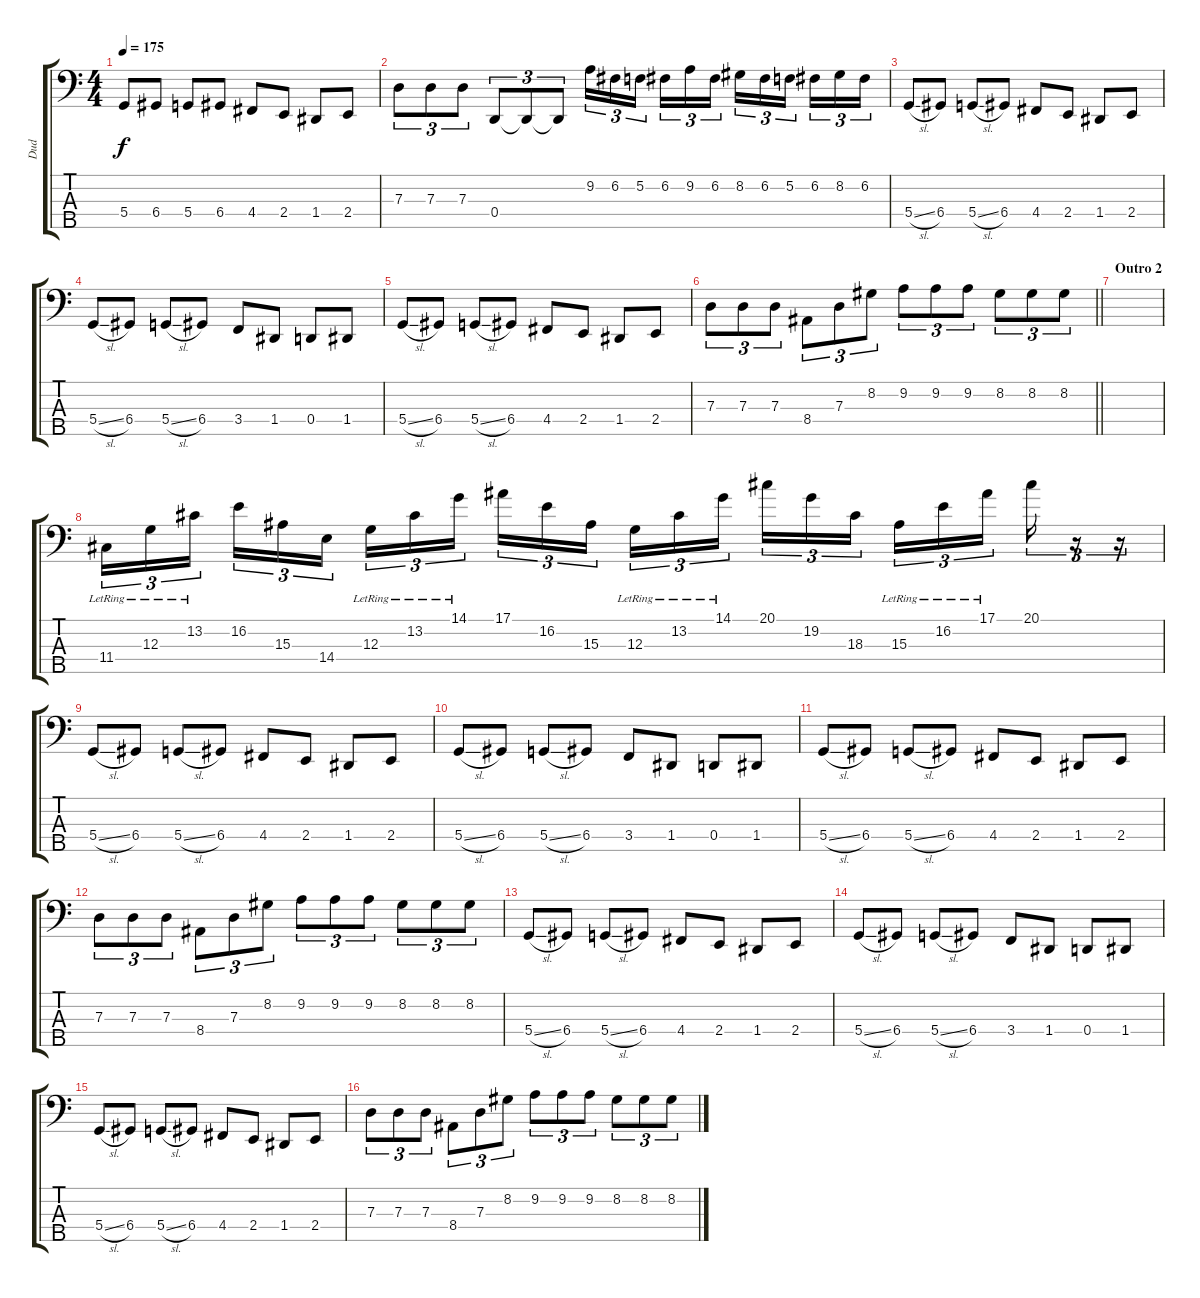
\track ("Dud" "Dud") {instrument slapbass1}
\staff {score tabs}
\tuning (F2 C2 G1 D1 A0) {hide}
\ts (4 4)
\tempo 175
\clef f4
\ks c
5.4.8{dy f} 6.4.8 5.4.8 6.4.8 4.4.8 2.4.8 1.4.8 2.4.8 |
7.3.8{tu (3 2)} 7.3.8{tu (3 2)} 7.3.8{tu (3 2)} 0.4.8{tu (3 2)} 0.4{t}.8{tu (3 2)} 0.4{t}.8{tu (3 2)} 9.2.16{tu (3 2)} 6.2.16{tu (3 2)} 5.2.16{tu (3 2) beam splitsecondary} 6.2.16{tu (3 2)} 9.2.16{tu (3 2)} 6.2.16{tu (3 2)} 8.2.16{tu (3 2)} 6.2.16{tu (3 2)} 5.2.16{tu (3 2) beam splitsecondary} 6.2.16{tu (3 2)} 8.2.16{tu (3 2)} 6.2.16{tu (3 2)} |
5.4{sl}.8 6.4.8 5.4{sl}.8 6.4.8 4.4.8 2.4.8 1.4.8 2.4.8 |
5.4{sl}.8 6.4.8 5.4{sl}.8 6.4.8 3.4.8 1.4.8 0.4.8 1.4.8 |
5.4{sl}.8 6.4.8 5.4{sl}.8 6.4.8 4.4.8 2.4.8 1.4.8 2.4.8 |
\barLineRight lightlight
7.3.8{tu (3 2)} 7.3.8{tu (3 2)} 7.3.8{tu (3 2)} 8.4.8{tu (3 2)} 7.3.8{tu (3 2)} 8.2.8{tu (3 2)} 9.2.8{tu (3 2)} 9.2.8{tu (3 2)} 9.2.8{tu (3 2)} 8.2.8{tu (3 2)} 8.2.8{tu (3 2)} 8.2.8{tu (3 2)} |
\section ("" "Outro 2")
|
11.4{lr}.16{tu (3 2)} 12.3{lr}.16{tu (3 2)} 13.2{lr}.16{tu (3 2) beam splitsecondary} 16.2.16{tu (3 2)} 15.3.16{tu (3 2)} 14.4.16{tu (3 2)} 12.3{lr}.16{tu (3 2)} 13.2{lr}.16{tu (3 2)} 14.1{lr}.16{tu (3 2) beam splitsecondary} 17.1.16{tu (3 2)} 16.2.16{tu (3 2)} 15.3.16{tu (3 2)} 12.3{lr}.16{tu (3 2)} 13.2{lr}.16{tu (3 2)} 14.1{lr}.16{tu (3 2) beam splitsecondary} 20.1.16{tu (3 2)} 19.2.16{tu (3 2)} 18.3.16{tu (3 2)} 15.3{lr}.16{tu (3 2)} 16.2{lr}.16{tu (3 2)} 17.1{lr}.16{tu (3 2) beam splitsecondary} 20.1.16{tu (3 2)} r.16{tu (3 2)} r.16{tu (3 2)} |
5.4{sl}.8 6.4.8 5.4{sl}.8 6.4.8 4.4.8 2.4.8 1.4.8 2.4.8 |
5.4{sl}.8 6.4.8 5.4{sl}.8 6.4.8 3.4.8 1.4.8 0.4.8 1.4.8 |
5.4{sl}.8 6.4.8 5.4{sl}.8 6.4.8 4.4.8 2.4.8 1.4.8 2.4.8 |
7.3.8{tu (3 2)} 7.3.8{tu (3 2)} 7.3.8{tu (3 2)} 8.4.8{tu (3 2)} 7.3.8{tu (3 2)} 8.2.8{tu (3 2)} 9.2.8{tu (3 2)} 9.2.8{tu (3 2)} 9.2.8{tu (3 2)} 8.2.8{tu (3 2)} 8.2.8{tu (3 2)} 8.2.8{tu (3 2)} |
5.4{sl}.8 6.4.8 5.4{sl}.8 6.4.8 4.4.8 2.4.8 1.4.8 2.4.8 |
5.4{sl}.8 6.4.8 5.4{sl}.8 6.4.8 3.4.8 1.4.8 0.4.8 1.4.8 |
5.4{sl}.8 6.4.8 5.4{sl}.8 6.4.8 4.4.8 2.4.8 1.4.8 2.4.8 |
7.3.8{tu (3 2)} 7.3.8{tu (3 2)} 7.3.8{tu (3 2)} 8.4.8{tu (3 2)} 7.3.8{tu (3 2)} 8.2.8{tu (3 2)} 9.2.8{tu (3 2)} 9.2.8{tu (3 2)} 9.2.8{tu (3 2)} 8.2.8{tu (3 2)} 8.2.8{tu (3 2)} 8.2.8{tu (3 2)}
